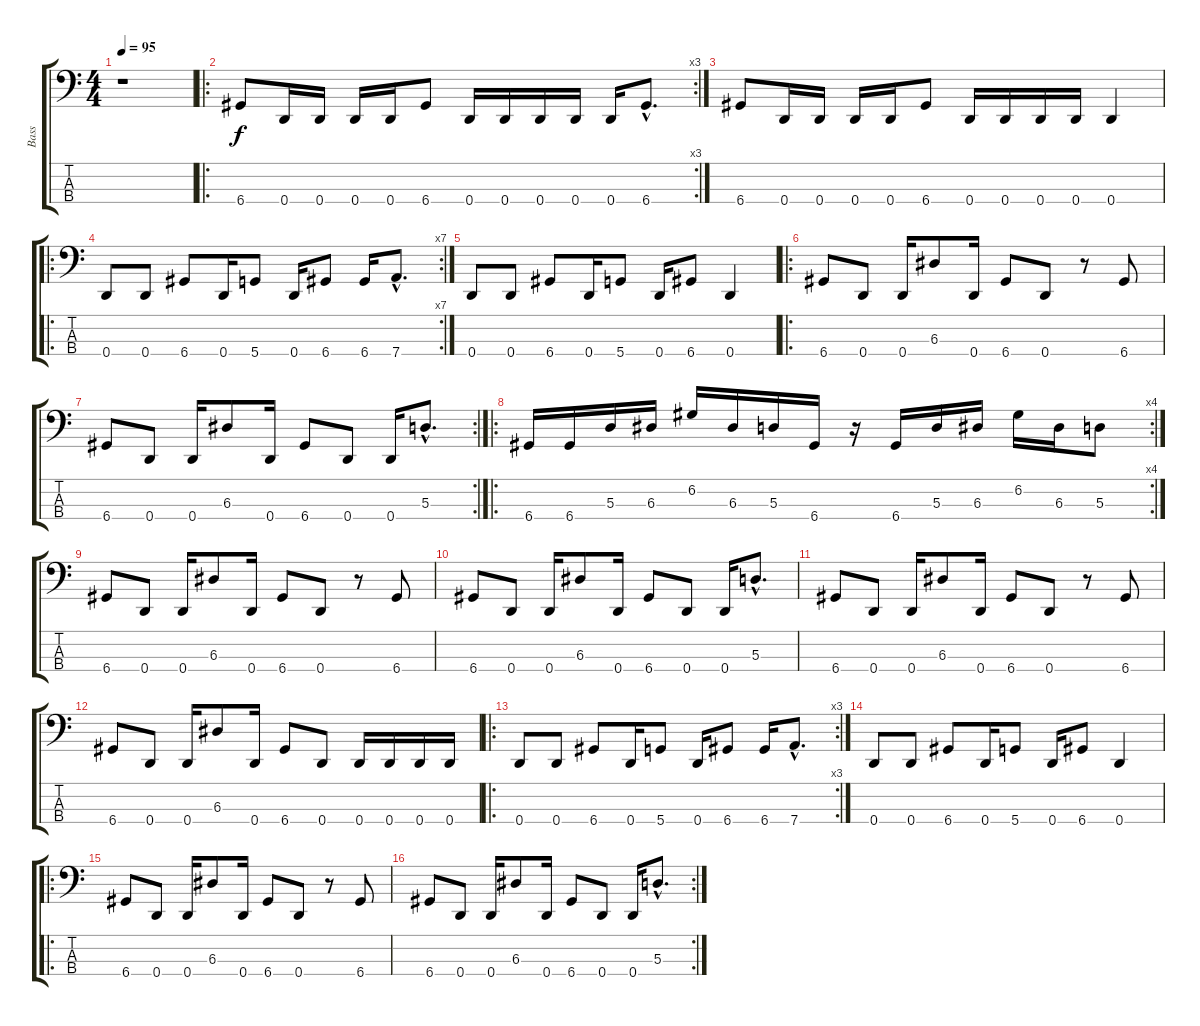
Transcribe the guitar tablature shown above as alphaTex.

\track ("Bass" "Bass") {instrument electricbasspick}
\staff {score tabs}
\tuning (G2 D2 A1 D1) {hide}
\ts (4 4)
\tempo 95
\clef f4
\ks c
r.1{dy f instrument electricbasspick} |
\ro
\rc 3
6.4.8 0.4.16 0.4.16 0.4.16 0.4.16 6.4.8 0.4.16 0.4.16 0.4.16 0.4.16 0.4.16 6.4{hac}.8{d} |
6.4.8 0.4.16 0.4.16 0.4.16 0.4.16 6.4.8 0.4.16 0.4.16 0.4.16 0.4.16 0.4.4 |
\ro
\rc 7
0.4.8 0.4.8 6.4.8 0.4.16 5.4.8 0.4.16 6.4.8 6.4.16 7.4{hac}.8{d} |
0.4.8 0.4.8 6.4.8 0.4.16 5.4.8 0.4.16 6.4.8 0.4.4 |
\ro
6.4.8 0.4.8 0.4.16 6.3.8 0.4.16 6.4.8 0.4.8 r.8 6.4.8 |
\rc 2
6.4.8 0.4.8 0.4.16 6.3.8 0.4.16 6.4.8 0.4.8 0.4.16 5.3{hac}.8{d} |
\ro
\rc 4
6.4.16 6.4.16 5.3.16 6.3.16 6.2.16 6.3.16 5.3.16 6.4.16 r.16 6.4.16 5.3.16 6.3.16 6.2.16 6.3.16 5.3.8 |
6.4.8 0.4.8 0.4.16 6.3.8 0.4.16 6.4.8 0.4.8 r.8 6.4.8 |
6.4.8 0.4.8 0.4.16 6.3.8 0.4.16 6.4.8 0.4.8 0.4.16 5.3{hac}.8{d} |
6.4.8 0.4.8 0.4.16 6.3.8 0.4.16 6.4.8 0.4.8 r.8 6.4.8 |
6.4.8 0.4.8 0.4.16 6.3.8 0.4.16 6.4.8 0.4.8 0.4.16 0.4.16 0.4.16 0.4.16 |
\ro
\rc 3
0.4.8 0.4.8 6.4.8 0.4.16 5.4.8 0.4.16 6.4.8 6.4.16 7.4{hac}.8{d} |
0.4.8 0.4.8 6.4.8 0.4.16 5.4.8 0.4.16 6.4.8 0.4.4 |
\ro
6.4.8 0.4.8 0.4.16 6.3.8 0.4.16 6.4.8 0.4.8 r.8 6.4.8 |
\rc 2
6.4.8 0.4.8 0.4.16 6.3.8 0.4.16 6.4.8 0.4.8 0.4.16 5.3{hac}.8{d}
